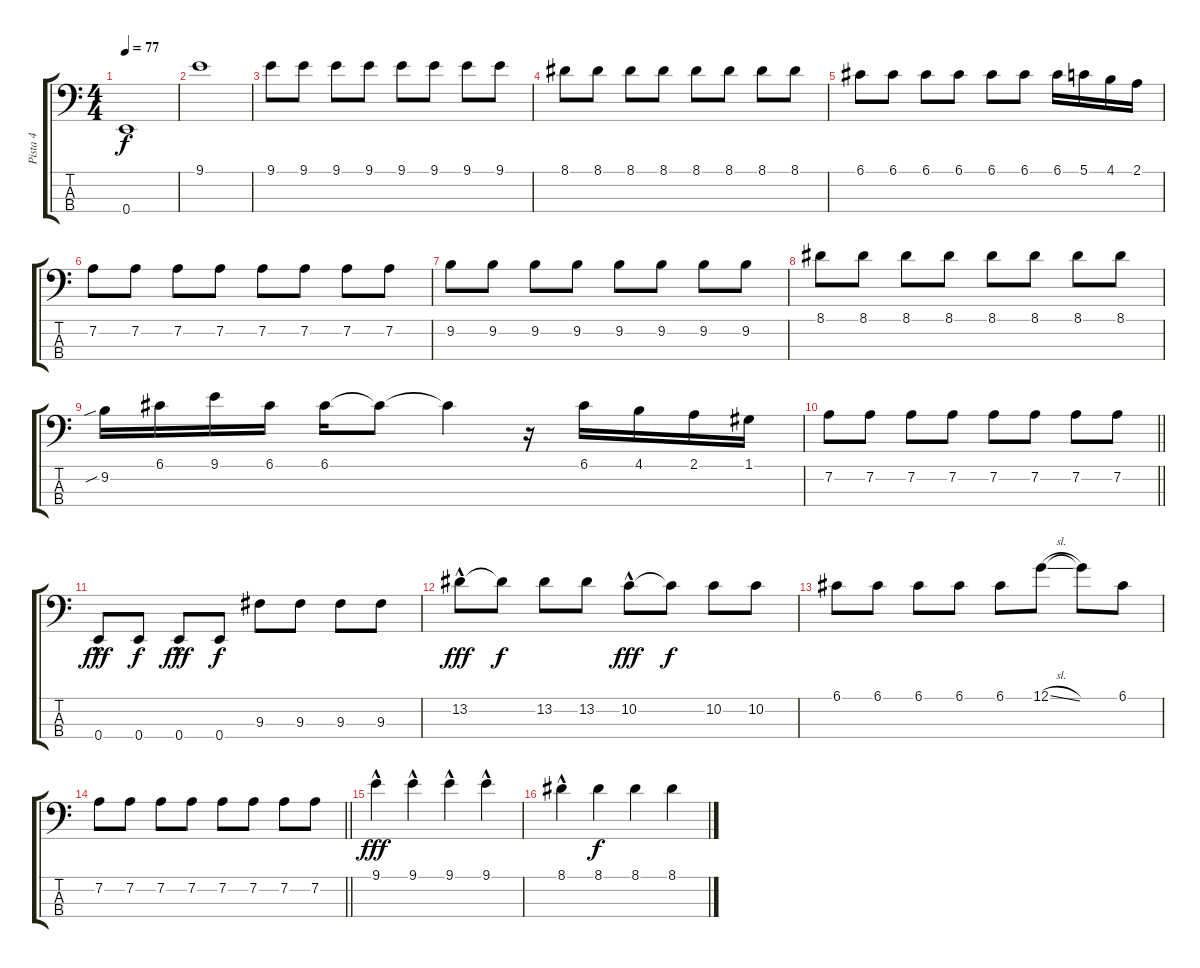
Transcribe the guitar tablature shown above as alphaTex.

\track ("Pista 4" "Pista 4") {instrument electricbasspick}
\staff {score tabs}
\tuning (G2 D2 A1 E1) {hide}
\ts (4 4)
\tempo 77
\clef f4
\ks c
0.4.1{dy f} |
9.1.1 |
9.1.8 9.1.8 9.1.8 9.1.8 9.1.8 9.1.8 9.1.8 9.1.8 |
8.1.8 8.1.8 8.1.8 8.1.8 8.1.8 8.1.8 8.1.8 8.1.8 |
6.1.8 6.1.8 6.1.8 6.1.8 6.1.8 6.1.8 6.1.16 5.1.16 4.1.16 2.1.16 |
7.2.8 7.2.8 7.2.8 7.2.8 7.2.8 7.2.8 7.2.8 7.2.8 |
9.2.8 9.2.8 9.2.8 9.2.8 9.2.8 9.2.8 9.2.8 9.2.8 |
8.1.8 8.1.8 8.1.8 8.1.8 8.1.8 8.1.8 8.1.8 8.1.8 |
9.2{sib}.16 6.1.16 9.1.16 6.1.16 6.1.16 6.1{t}.8 6.1{t}.4 r.16 6.1.16 4.1.16 2.1.16 1.1.16 |
\barLineRight lightlight
7.2.8 7.2.8 7.2.8 7.2.8 7.2.8 7.2.8 7.2.8 7.2.8 |
0.4{hac}.8{dy fff} 0.4.8{dy f} 0.4{hac}.8{dy fff} 0.4.8{dy f} 9.3.8 9.3.8 9.3.8 9.3.8 |
13.2{hac}.8{dy fff} 13.2{t}.8{dy f} 13.2.8 13.2.8 10.2{hac}.8{dy fff} 10.2{t}.8{dy f} 10.2.8 10.2.8 |
6.1.8 6.1.8 6.1.8 6.1.8 6.1.8 12.1{sl}.8 12.1{t}.8 6.1.8 |
\barLineRight lightlight
7.2.8 7.2.8 7.2.8 7.2.8 7.2.8 7.2.8 7.2.8 7.2.8 |
9.1{hac}.4{dy fff} 9.1{hac}.4 9.1{hac}.4 9.1{hac}.4 |
8.1{hac}.4 8.1.4{dy f} 8.1.4 8.1.4
